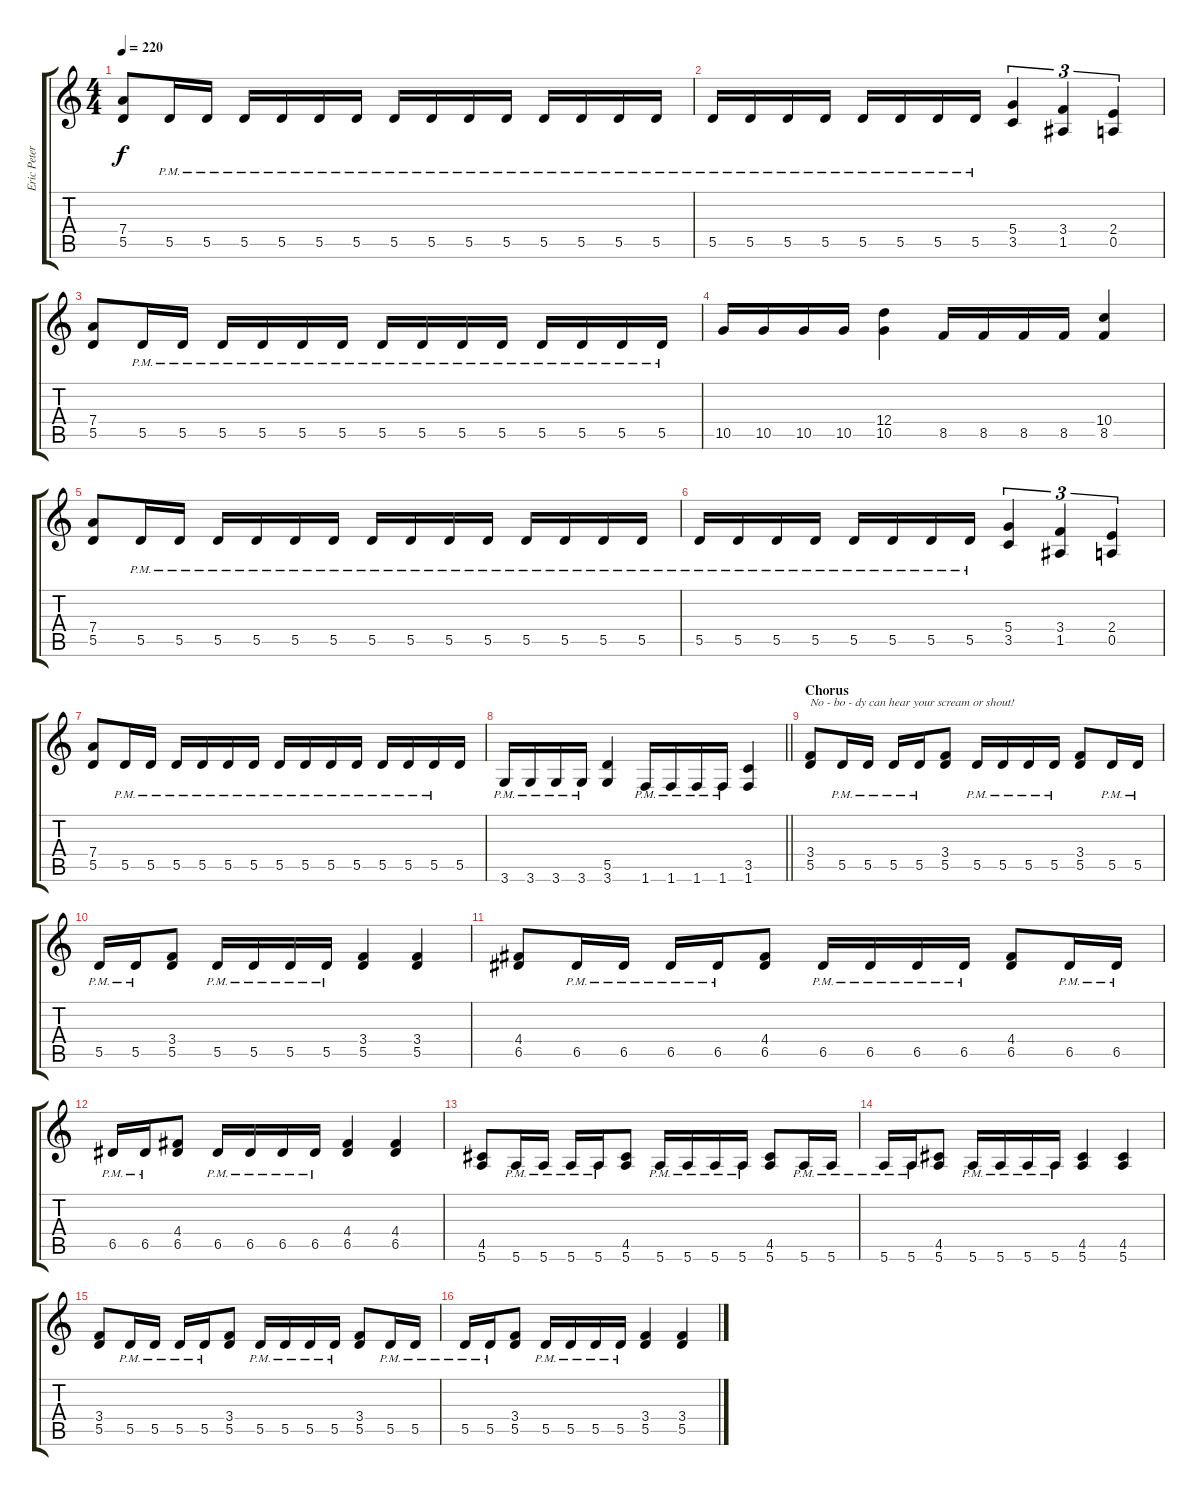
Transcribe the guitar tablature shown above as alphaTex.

\track ("Eric Peterson (Rhytm Guitar)" "Eric Peter") {instrument distortionguitar}
\staff {score tabs}
\tuning (E4 B3 G3 D3 A2 E2) {hide}
\ts (4 4)
\tempo 220
\clef g2
\ks c
(7.4 5.5).8{dy f} 5.5{pm}.16 5.5{pm}.16 5.5{pm}.16 5.5{pm}.16 5.5{pm}.16 5.5{pm}.16 5.5{pm}.16 5.5{pm}.16 5.5{pm}.16 5.5{pm}.16 5.5{pm}.16 5.5{pm}.16 5.5{pm}.16 5.5{pm}.16 |
5.5{pm}.16 5.5{pm}.16 5.5{pm}.16 5.5{pm}.16 5.5{pm}.16 5.5{pm}.16 5.5{pm}.16 5.5{pm}.16 (5.4 3.5).4{tu (3 2)} (3.4 1.5).4{tu (3 2)} (2.4 0.5).4{tu (3 2)} |
(7.4 5.5).8 5.5{pm}.16 5.5{pm}.16 5.5{pm}.16 5.5{pm}.16 5.5{pm}.16 5.5{pm}.16 5.5{pm}.16 5.5{pm}.16 5.5{pm}.16 5.5{pm}.16 5.5{pm}.16 5.5{pm}.16 5.5{pm}.16 5.5{pm}.16 |
10.5.16 10.5.16 10.5.16 10.5.16 (12.4 10.5).4 8.5.16 8.5.16 8.5.16 8.5.16 (10.4 8.5).4 |
(7.4 5.5).8 5.5{pm}.16 5.5{pm}.16 5.5{pm}.16 5.5{pm}.16 5.5{pm}.16 5.5{pm}.16 5.5{pm}.16 5.5{pm}.16 5.5{pm}.16 5.5{pm}.16 5.5{pm}.16 5.5{pm}.16 5.5{pm}.16 5.5{pm}.16 |
5.5{pm}.16 5.5{pm}.16 5.5{pm}.16 5.5{pm}.16 5.5{pm}.16 5.5{pm}.16 5.5{pm}.16 5.5{pm}.16 (5.4 3.5).4{tu (3 2)} (3.4 1.5).4{tu (3 2)} (2.4 0.5).4{tu (3 2)} |
(7.4 5.5).8 5.5{pm}.16 5.5{pm}.16 5.5{pm}.16 5.5{pm}.16 5.5{pm}.16 5.5{pm}.16 5.5{pm}.16 5.5{pm}.16 5.5{pm}.16 5.5{pm}.16 5.5{pm}.16 5.5{pm}.16 5.5{pm}.16 5.5.16 |
\barLineRight lightlight
3.6{pm}.16 3.6{pm}.16 3.6{pm}.16 3.6{pm}.16 (5.5 3.6).4 1.6{pm}.16 1.6{pm}.16 1.6{pm}.16 1.6{pm}.16 (3.5 1.6).4 |
\section ("" "Chorus")
(3.4 5.5).8{txt "No - bo - dy can hear your scream or shout!"} 5.5{pm}.16 5.5{pm}.16 5.5{pm}.16 5.5{pm}.16 (3.4 5.5).8 5.5{pm}.16 5.5{pm}.16 5.5{pm}.16 5.5{pm}.16 (3.4 5.5).8 5.5{pm}.16 5.5{pm}.16 |
5.5{pm}.16 5.5{pm}.16 (3.4 5.5).8 5.5{pm}.16 5.5{pm}.16 5.5{pm}.16 5.5{pm}.16 (3.4 5.5).4 (3.4 5.5).4 |
(4.4 6.5).8 6.5{pm}.16 6.5{pm}.16 6.5{pm}.16 6.5{pm}.16 (4.4 6.5).8 6.5{pm}.16 6.5{pm}.16 6.5{pm}.16 6.5{pm}.16 (4.4 6.5).8 6.5{pm}.16 6.5{pm}.16 |
6.5{pm}.16 6.5{pm}.16 (4.4 6.5).8 6.5{pm}.16 6.5{pm}.16 6.5{pm}.16 6.5{pm}.16 (4.4 6.5).4 (4.4 6.5).4 |
(4.5 5.6).8 5.6{pm}.16 5.6{pm}.16 5.6{pm}.16 5.6{pm}.16 (4.5 5.6).8 5.6{pm}.16 5.6{pm}.16 5.6{pm}.16 5.6{pm}.16 (4.5 5.6).8 5.6{pm}.16 5.6{pm}.16 |
5.6{pm}.16 5.6{pm}.16 (4.5 5.6).8 5.6{pm}.16 5.6{pm}.16 5.6{pm}.16 5.6{pm}.16 (4.5 5.6).4 (4.5 5.6).4 |
(3.4 5.5).8 5.5{pm}.16 5.5{pm}.16 5.5{pm}.16 5.5{pm}.16 (3.4 5.5).8 5.5{pm}.16 5.5{pm}.16 5.5{pm}.16 5.5{pm}.16 (3.4 5.5).8 5.5{pm}.16 5.5{pm}.16 |
5.5{pm}.16 5.5{pm}.16 (3.4 5.5).8 5.5{pm}.16 5.5{pm}.16 5.5{pm}.16 5.5{pm}.16 (3.4 5.5).4 (3.4 5.5).4
